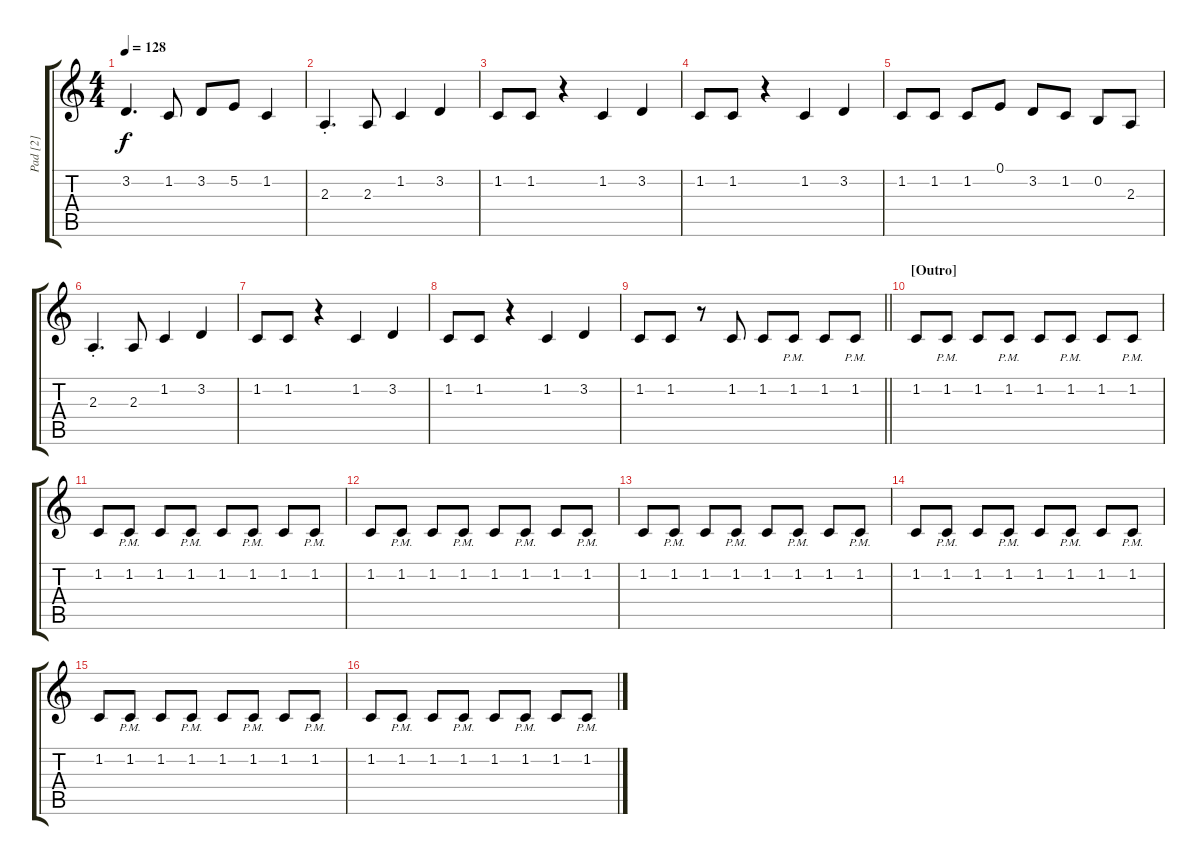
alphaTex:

\track ("Pad [2]" "Pad [2]") {instrument lead2sawtooth}
\staff {score tabs}
\tuning (E4 B3 G3 D3 A2 E2) {hide}
\ts (4 4)
\tempo 128
\clef g2
\ks c
3.2{t}.4{d dy f} 1.2.8 3.2.8 5.2.8 1.2.4 |
2.3{st}.4{d} 2.3.8 1.2.4 3.2.4 |
1.2.8 1.2.8 r.4 1.2.4 3.2.4 |
1.2.8 1.2.8 r.4 1.2.4 3.2.4 |
1.2.8 1.2.8 1.2.8 0.1.8 3.2.8 1.2.8 0.2.8 2.3.8 |
2.3{st}.4{d} 2.3.8 1.2.4 3.2.4 |
1.2.8 1.2.8 r.4 1.2.4 3.2.4 |
1.2.8 1.2.8 r.4 1.2.4 3.2.4 |
\barLineRight lightlight
1.2.8 1.2.8 r.8 1.2.8 1.2.8 1.2{pm}.8 1.2.8 1.2{pm}.8 |
\section ("" "[Outro]")
1.2.8 1.2{pm}.8 1.2.8 1.2{pm}.8 1.2.8 1.2{pm}.8 1.2.8 1.2{pm}.8 |
1.2.8 1.2{pm}.8 1.2.8 1.2{pm}.8 1.2.8 1.2{pm}.8 1.2.8 1.2{pm}.8 |
1.2.8 1.2{pm}.8 1.2.8 1.2{pm}.8 1.2.8 1.2{pm}.8 1.2.8 1.2{pm}.8 |
1.2.8 1.2{pm}.8 1.2.8 1.2{pm}.8 1.2.8 1.2{pm}.8 1.2.8 1.2{pm}.8 |
1.2.8 1.2{pm}.8 1.2.8 1.2{pm}.8 1.2.8 1.2{pm}.8 1.2.8 1.2{pm}.8 |
1.2.8 1.2{pm}.8 1.2.8 1.2{pm}.8 1.2.8 1.2{pm}.8 1.2.8 1.2{pm}.8 |
1.2.8 1.2{pm}.8 1.2.8 1.2{pm}.8 1.2.8 1.2{pm}.8 1.2.8 1.2{pm}.8
